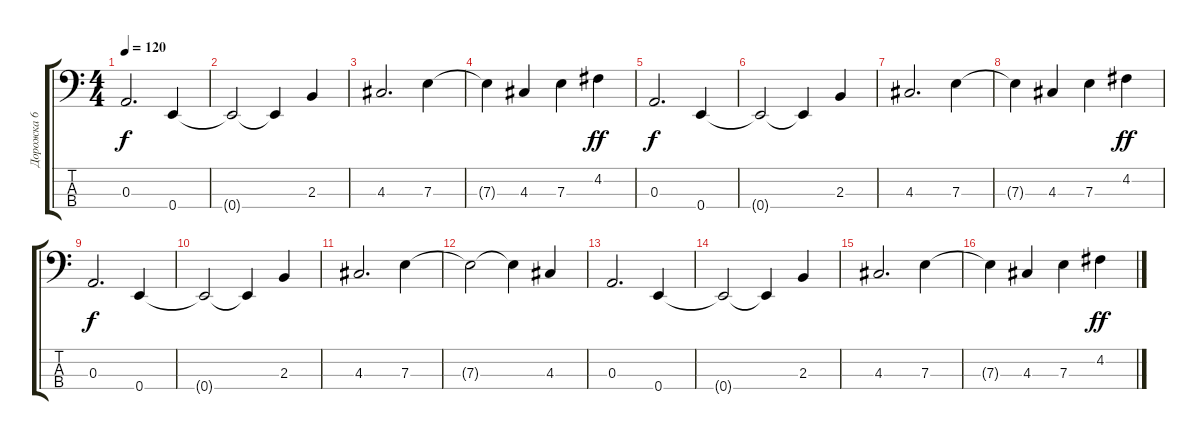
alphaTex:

\track ("Дорожка 6" "Дорожка 6") {instrument synthbass2}
\staff {score tabs}
\tuning (G2 D2 A1 E1) {hide}
\ts (4 4)
\tempo 120
\clef f4
\ks c
0.3.2{d dy f} 0.4.4 |
0.4{t}.2 0.4{t}.4 2.3.4 |
4.3.2{d} 7.3.4 |
7.3{t}.4 4.3.4 7.3.4 4.2.4{dy ff} |
0.3.2{d dy f} 0.4.4 |
0.4{t}.2 0.4{t}.4 2.3.4 |
4.3.2{d} 7.3.4 |
7.3{t}.4 4.3.4 7.3.4 4.2.4{dy ff} |
0.3.2{d dy f} 0.4.4 |
0.4{t}.2 0.4{t}.4 2.3.4 |
4.3.2{d} 7.3.4 |
7.3{t}.2 7.3{t}.4 4.3.4 |
0.3.2{d} 0.4.4 |
0.4{t}.2 0.4{t}.4 2.3.4 |
4.3.2{d} 7.3.4 |
7.3{t}.4 4.3.4 7.3.4 4.2.4{dy ff}
